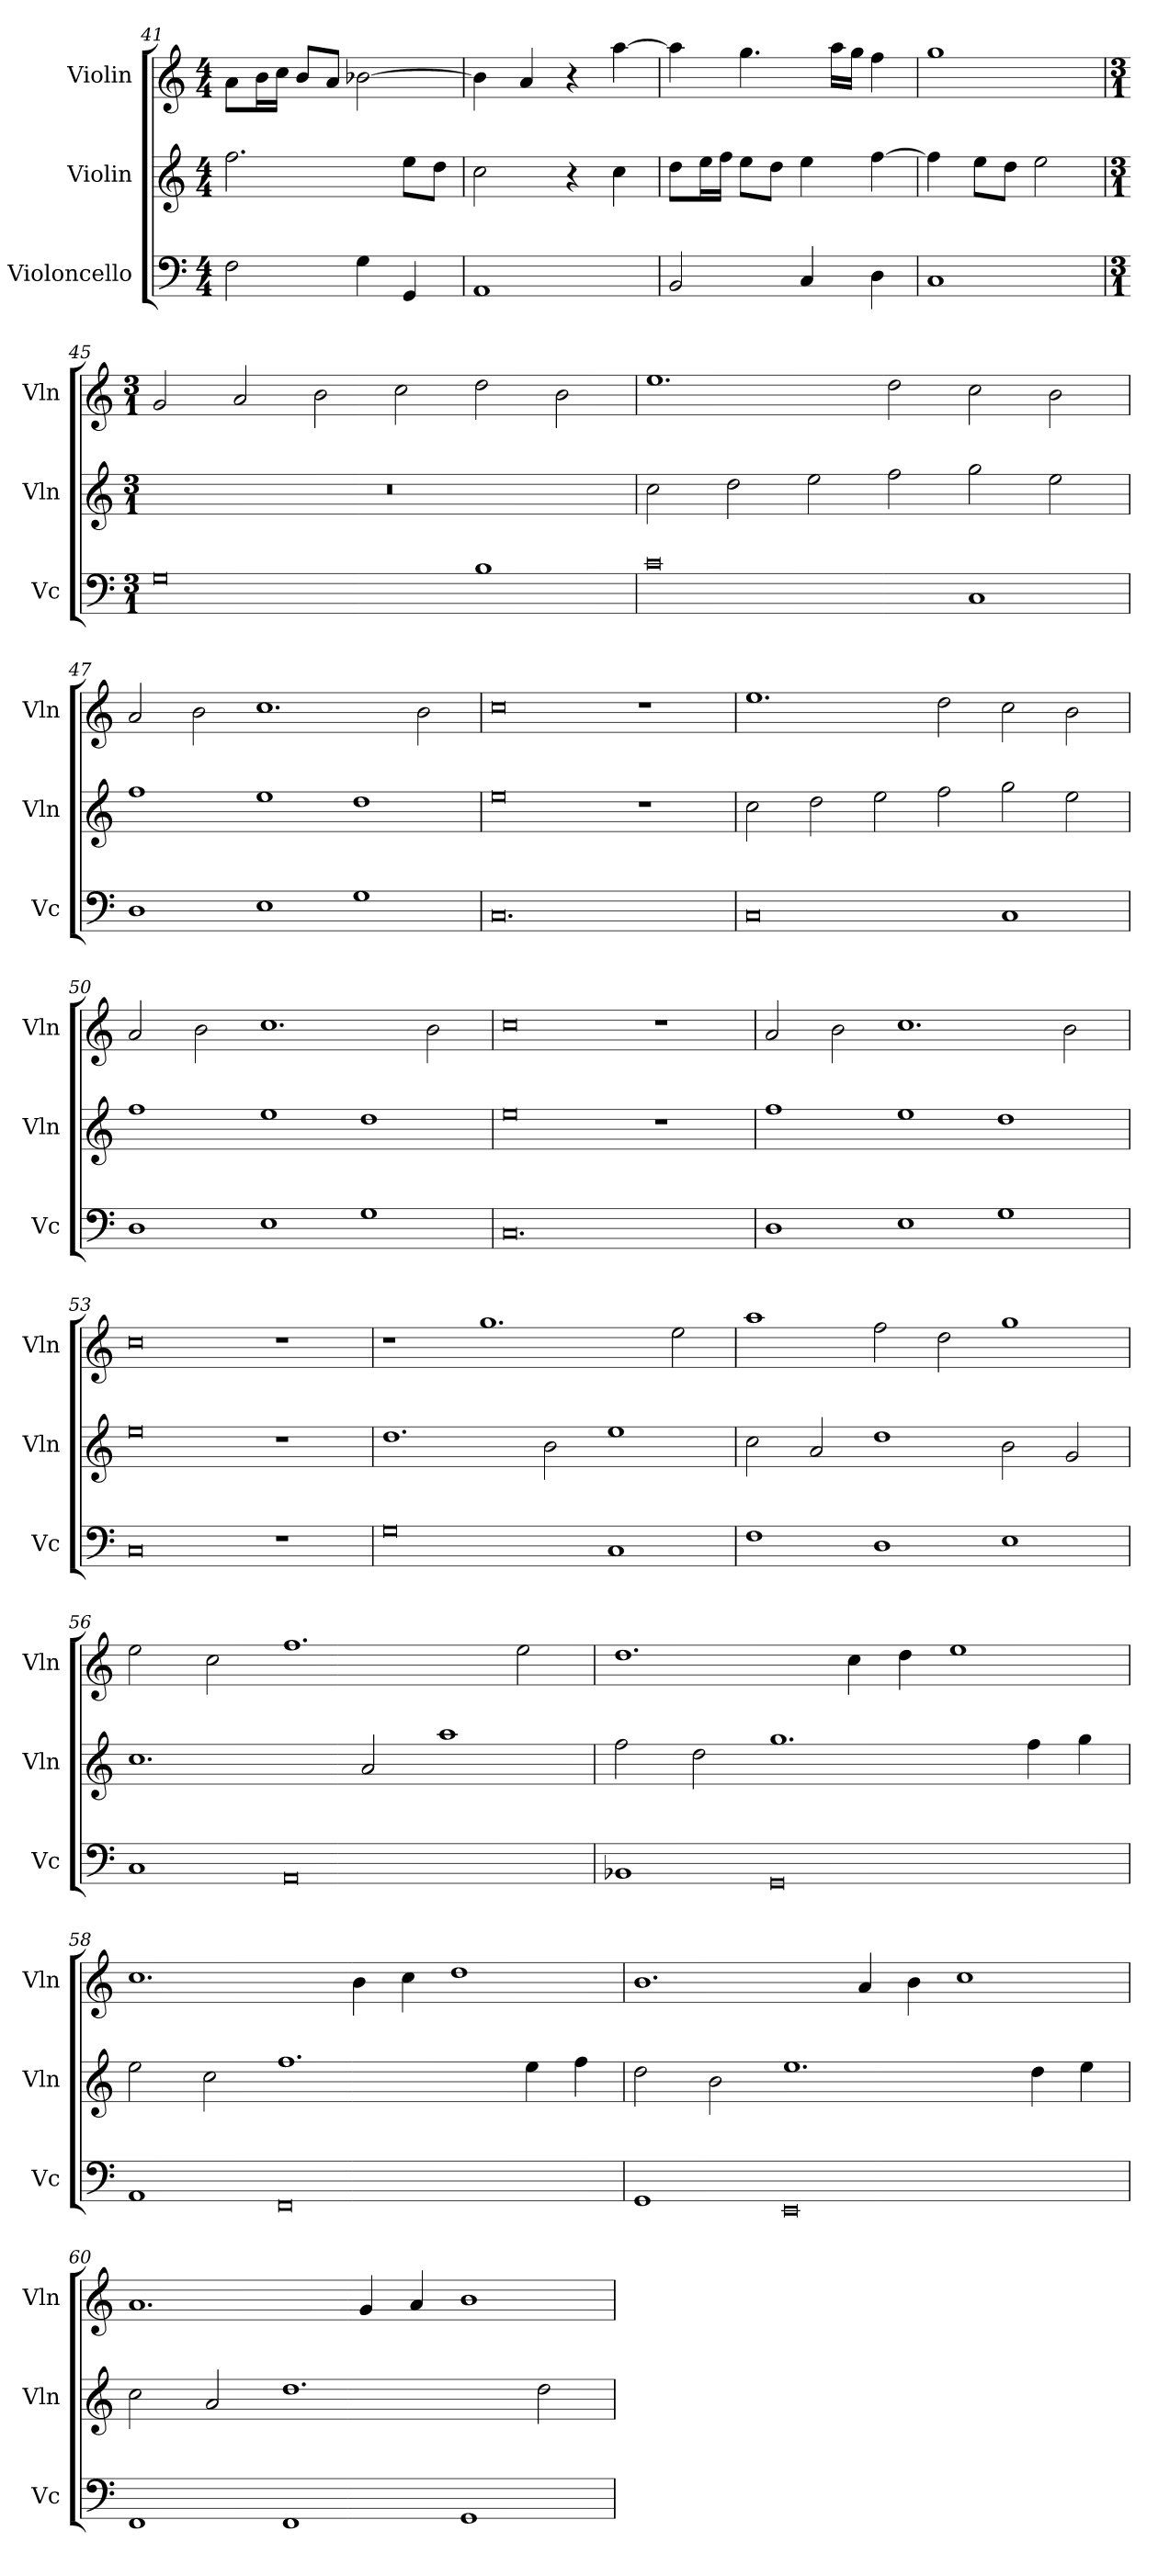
**kern	**kern	**kern
*part3	*part2	*part1
*staff3	*staff2	*staff1
*I"Violoncello	*I"Violin	*I"Violin
*I'Vc	*I'Vln	*I'Vln
*clefF4	*clefG2	*clefG2
*k[]	*k[]	*k[]
*M4/4	*M4/4	*M4/4
=41	=41	=41
2F\	2.ff\	8a\L
.	.	16b\L
.	.	16cc\JJ
.	.	8b/L
.	.	8a/J
4G\	.	[2b-X\
4GG/	8ee\L	.
.	8dd\J	.
=42	=42	=42
1AA	2cc\	4b-\]
.	.	4a/
.	4r	4r
.	4cc\	[4aa\
=43	=43	=43
2BB/	8dd\L	4aa\]
.	16ee\L	.
.	16ff\JJ	.
.	8ee\L	4.gg\
.	8dd\J	.
4C/	4ee\	.
.	.	16aa\LL
.	.	16gg\JJ
4D\	[4ff\	4ff\
=44	=44	=44
1C	4ff\]	1gg
.	8ee\L	.
.	8dd\J	.
.	2ee\	.
=45	=45	=45
*M3/1	*M3/1	*M3/1
0G	0.r	2g/
.	.	2a/
.	.	2b\
.	.	2cc\
1B	.	2dd\
.	.	2b\
=46	=46	=46
0c	2cc\	1.ee
.	2dd\	.
.	2ee\	.
.	2ff\	2dd\
1C	2gg\	2cc\
.	2ee\	2b\
=47	=47	=47
1D	1ff	2a/
.	.	2b\
1E	1ee	1.cc
1G	1dd	.
.	.	2b\
=48	=48	=48
0.C	0ee	0cc
.	1r	1r
=49	=49	=49
0C	2cc\	1.ee
.	2dd\	.
.	2ee\	.
.	2ff\	2dd\
1C	2gg\	2cc\
.	2ee\	2b\
=50	=50	=50
1D	1ff	2a/
.	.	2b\
1E	1ee	1.cc
1G	1dd	.
.	.	2b\
=51	=51	=51
0.C	0ee	0cc
.	1r	1r
=52	=52	=52
1D	1ff	2a/
.	.	2b\
1E	1ee	1.cc
1G	1dd	.
.	.	2b\
=53	=53	=53
0C	0ee	0cc
1r	1r	1r
=54	=54	=54
0G	1.dd	1r
.	.	1.gg
.	2b\	.
1C	1ee	.
.	.	2ee\
=55	=55	=55
1F	2cc\	1aa
.	2a/	.
1D	1dd	2ff\
.	.	2dd\
1E	2b\	1gg
.	2g/	.
=56	=56	=56
1C	1.cc	2ee\
.	.	2cc\
0AA	.	1.ff
.	2a/	.
.	1aa	.
.	.	2ee\
=57	=57	=57
1BB-X	2ff\	1.dd
.	2dd\	.
0GG	1.gg	.
.	.	4cc\
.	.	4dd\
.	.	1ee
.	4ff\	.
.	4gg\	.
=58	=58	=58
1AA	2ee\	1.cc
.	2cc\	.
0FF	1.ff	.
.	.	4b\
.	.	4cc\
.	.	1dd
.	4ee\	.
.	4ff\	.
=59	=59	=59
1GG	2dd\	1.b
.	2b\	.
0EE	1.ee	.
.	.	4a/
.	.	4b\
.	.	1cc
.	4dd\	.
.	4ee\	.
=60	=60	=60
1FF	2cc\	1.a
.	2a/	.
1FF	1.dd	.
.	.	4g/
.	.	4a/
1GG	.	1b
.	2dd\	.
=	=	=
*-	*-	*-
